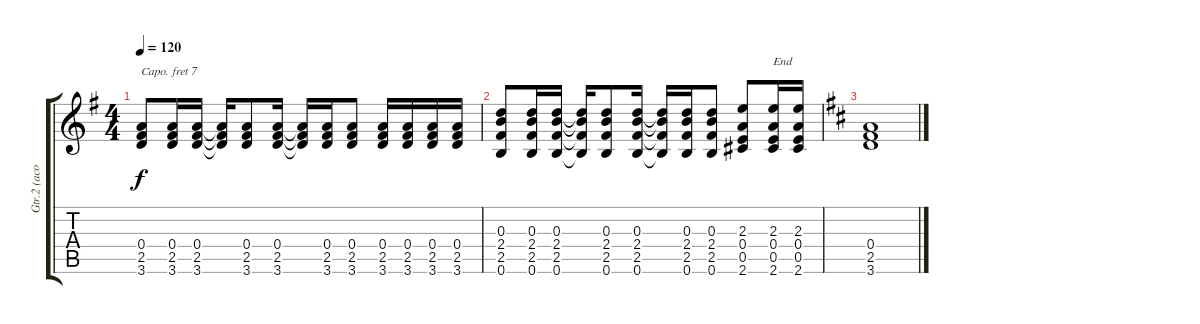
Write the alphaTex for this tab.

\track ("Gtr.2 (acous.)" "Gtr.2 (aco") {instrument acousticguitarsteel}
\staff {score tabs}
\capo 7
\tuning (E4 B3 G3 D3 A2 E2) {hide}
\ts (4 4)
\tempo 120
\clef g2
\ks g
(0.4 2.5 3.6).8{dy f} (0.4 2.5 3.6).16 (0.4 2.5 3.6).16 (0.4{t} 2.5{t} 3.6{t}).16 (0.4 2.5 3.6).8 (0.4 2.5 3.6).16 (0.4{t} 2.5{t} 3.6{t}).16 (0.4 2.5 3.6).16 (0.4 2.5 3.6).8 (0.4 2.5 3.6).16 (0.4 2.5 3.6).16 (0.4 2.5 3.6).16 (0.4 2.5 3.6).16 |
(0.3 2.4 2.5 0.6).8 (0.3 2.4 2.5 0.6).16 (0.3 2.4 2.5 0.6).16 (0.3{t} 2.4{t} 2.5{t} 0.6{t}).16 (0.3 2.4 2.5 0.6).8 (0.3 2.4 2.5 0.6).16 (0.3{t} 2.4{t} 2.5{t} 0.6{t}).16 (0.3 2.4 2.5 0.6).16 (0.3 2.4 2.5 0.6).8 (2.3 0.4 0.5 2.6).8 (2.3 0.4 0.5 2.6).16{txt "End"} (2.3 0.4 0.5 2.6).16 |
\ks d
(0.4 2.5 3.6).1
